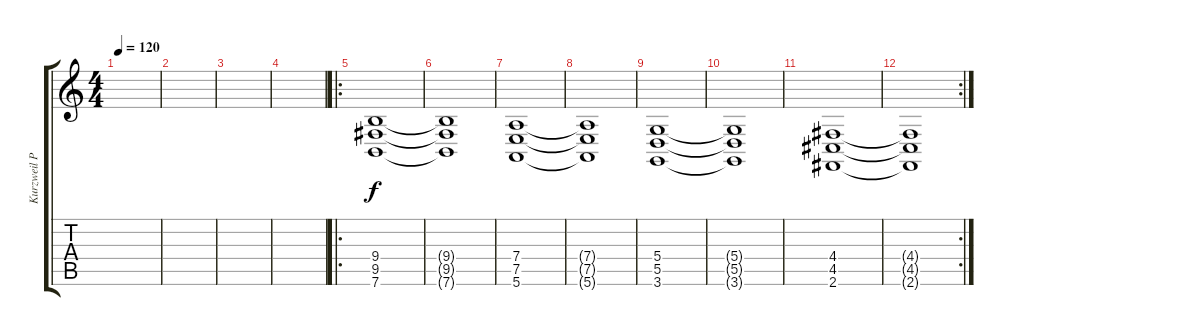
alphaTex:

\track ("Kurzweil PC-2X/O 88" "Kurzweil P") {instrument choiraahs}
\staff {score tabs}
\tuning (E4 B3 G3 D3 A2 E2) {hide}
\ts (4 4)
\tempo 120
\clef g2
\ks c
|
|
|
|
\ro
(9.4 9.5 7.6).1 |
(9.4{t} 9.5{t} 7.6{t}).1 |
(7.4 7.5 5.6).1 |
(7.4{t} 7.5{t} 5.6{t}).1 |
(5.4 5.5 3.6).1 |
(5.4{t} 5.5{t} 3.6{t}).1 |
(4.4 4.5 2.6).1 |
\rc 2
(4.4{t} 4.5{t} 2.6{t}).1
